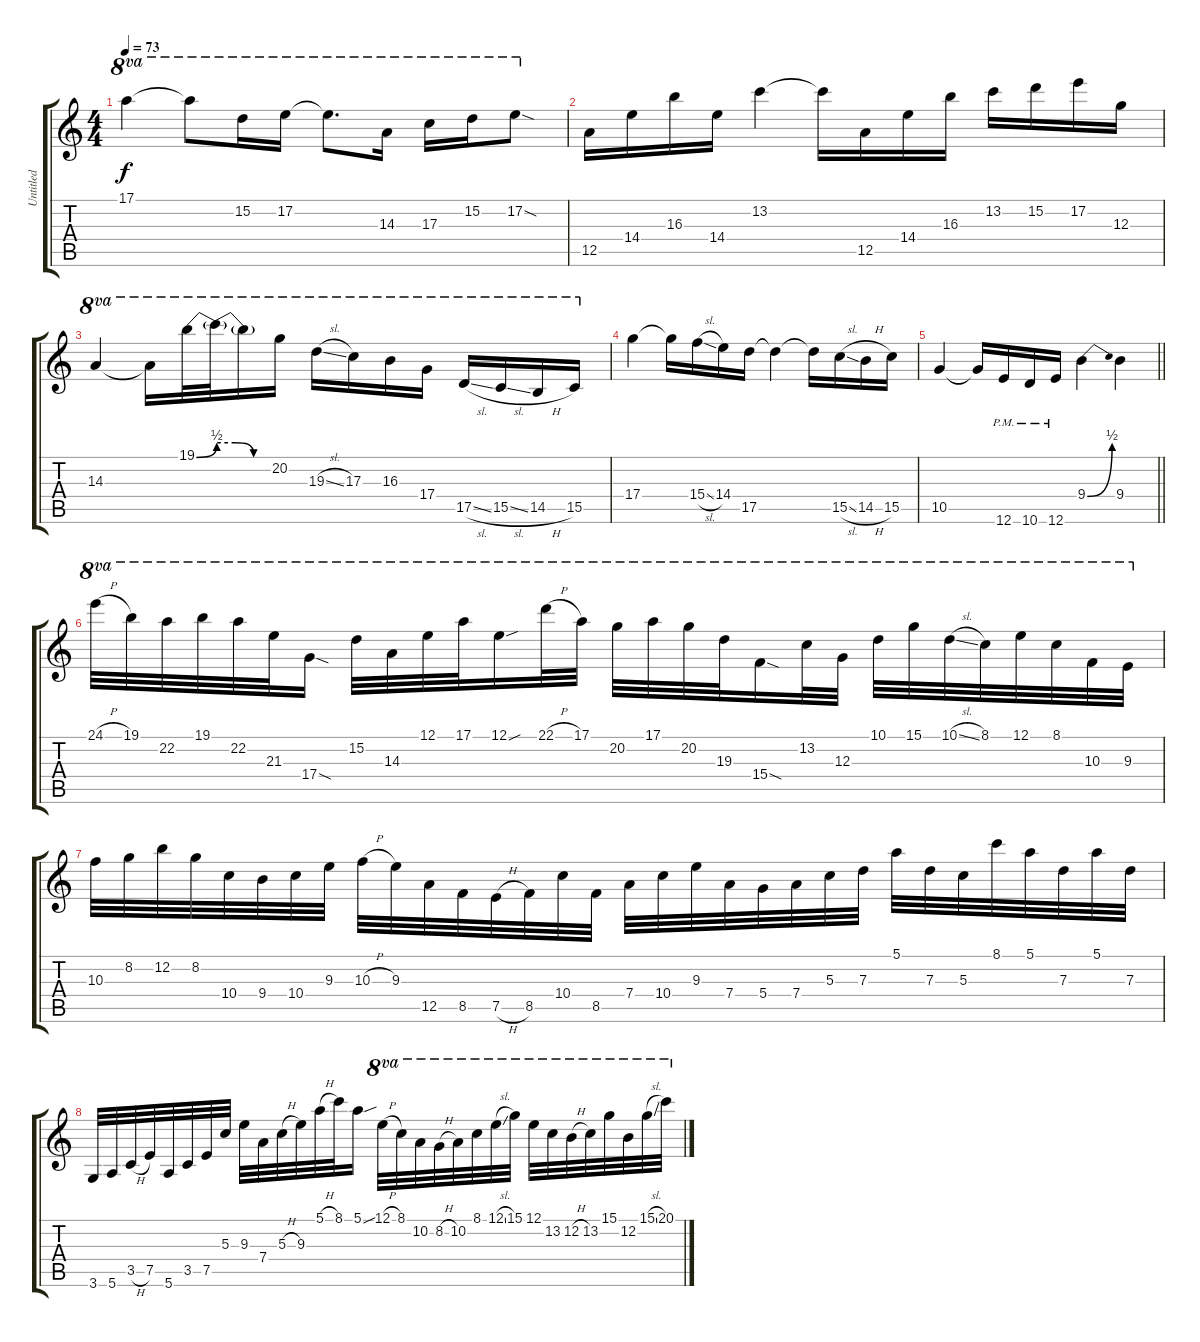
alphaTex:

\track ("Untitled" "Untitled") {instrument overdrivenguitar}
\staff {score tabs}
\tuning (E4 B3 G3 D3 A2 E2) {hide}
\ts (4 4)
\tempo 73
\clef g2
\ks c
17.1.4{ot 8va dy f} 17.1{t}.8{ot 8va} 15.2.16{ot 8va} 17.2.16{ot 8va} 17.2{t}.8{d ot 8va} 14.3.16{ot 8va} 17.3.16{ot 8va} 15.2.16{ot 8va} 17.2{sod}.8{ot 8va} |
12.5.16 14.4.16 16.3.16 14.4.16 13.2.4 13.2{t}.16 12.5.16 14.4.16 16.3.16 13.2.16 15.2.16 17.2.16 12.3.16 |
14.3.4{ot 8va} 14.3{t}.16{ot 8va} 19.1{be (bend 0 0 60 2)}.32{ot 8va} 19.1{be (custom 0 2 20 2 40 0 60 0) t}.32{ot 8va} 19.1{t}.16{ot 8va} 20.2.16{ot 8va} 19.3{sl}.16{ot 8va} 17.3.16{ot 8va} 16.3.16{ot 8va} 17.4.16{ot 8va} 17.5{sl}.16{ot 8va} 15.5{sl}.16{ot 8va} 14.5{h}.16{ot 8va} 15.5.16{ot 8va} |
17.4.4 17.4{t}.16 15.4{sl}.16 14.4.16 17.5.16 17.5{t}.4 17.5{t}.16 15.5{sl}.16 14.5{h}.16 15.5.16 |
\barLineRight lightlight
10.5.4 10.5{t}.16 12.6{pm}.16 10.6{pm}.16 12.6{pm}.16 9.4{be (bend 0 0 60 2)}.4 9.4.4 |
24.1{h}.32{ot 8va} 19.1.32{ot 8va} 22.2.32{ot 8va} 19.1.32{ot 8va} 22.2.32{ot 8va} 21.3.32{ot 8va} 17.4{sod}.16{ot 8va} 15.2.32{ot 8va} 14.3.32{ot 8va} 12.1.32{ot 8va} 17.1.32{ot 8va} 12.1{sou}.16{ot 8va} 22.1{h}.32{ot 8va} 17.1.32{ot 8va} 20.2.32{ot 8va} 17.1.32{ot 8va} 20.2.32{ot 8va} 19.3.32{ot 8va} 15.4{sod}.16{ot 8va} 13.2.32{ot 8va} 12.3.32{ot 8va} 10.1.32{ot 8va} 15.1.32{ot 8va} 10.1{sl}.32{ot 8va} 8.1.32{ot 8va} 12.1.32{ot 8va} 8.1.32{ot 8va} 10.3.32{ot 8va} 9.3.32{ot 8va} |
10.3.32 8.2.32 12.2.32 8.2.32 10.4.32 9.4.32 10.4.32 9.3.32 10.3{h}.32 9.3.32 12.5.32 8.5.32 7.5{h}.32 8.5.32 10.4.32 8.5.32 7.4.32 10.4.32 9.3.32 7.4.32 5.4.32 7.4.32 5.3.32 7.3.32 5.1.32 7.3.32 5.3.32 8.1.32 5.1.32 7.3.32 5.1.32 7.3.32 |
3.6.32 5.6.32 3.5{h}.32 7.5.32 5.6.32 3.5.32 7.5.32 5.3.32 9.3.32 7.4.32 5.3{h}.32 9.3.32 5.1{h}.32 8.1.32 5.1{sou}.16 12.1{h}.32{ot 8va} 8.1.32{ot 8va} 10.2.32{ot 8va} 8.2{h}.32{ot 8va} 10.2.32{ot 8va} 8.1.32{ot 8va} 12.1{sl}.32{ot 8va} 15.1.32{ot 8va} 12.1.32{ot 8va} 13.2.32{ot 8va} 12.2{h}.32{ot 8va} 13.2.32{ot 8va} 15.1.32{ot 8va} 12.2.32{ot 8va} 15.1{sl}.32{ot 8va} 20.1.32{ot 8va}
